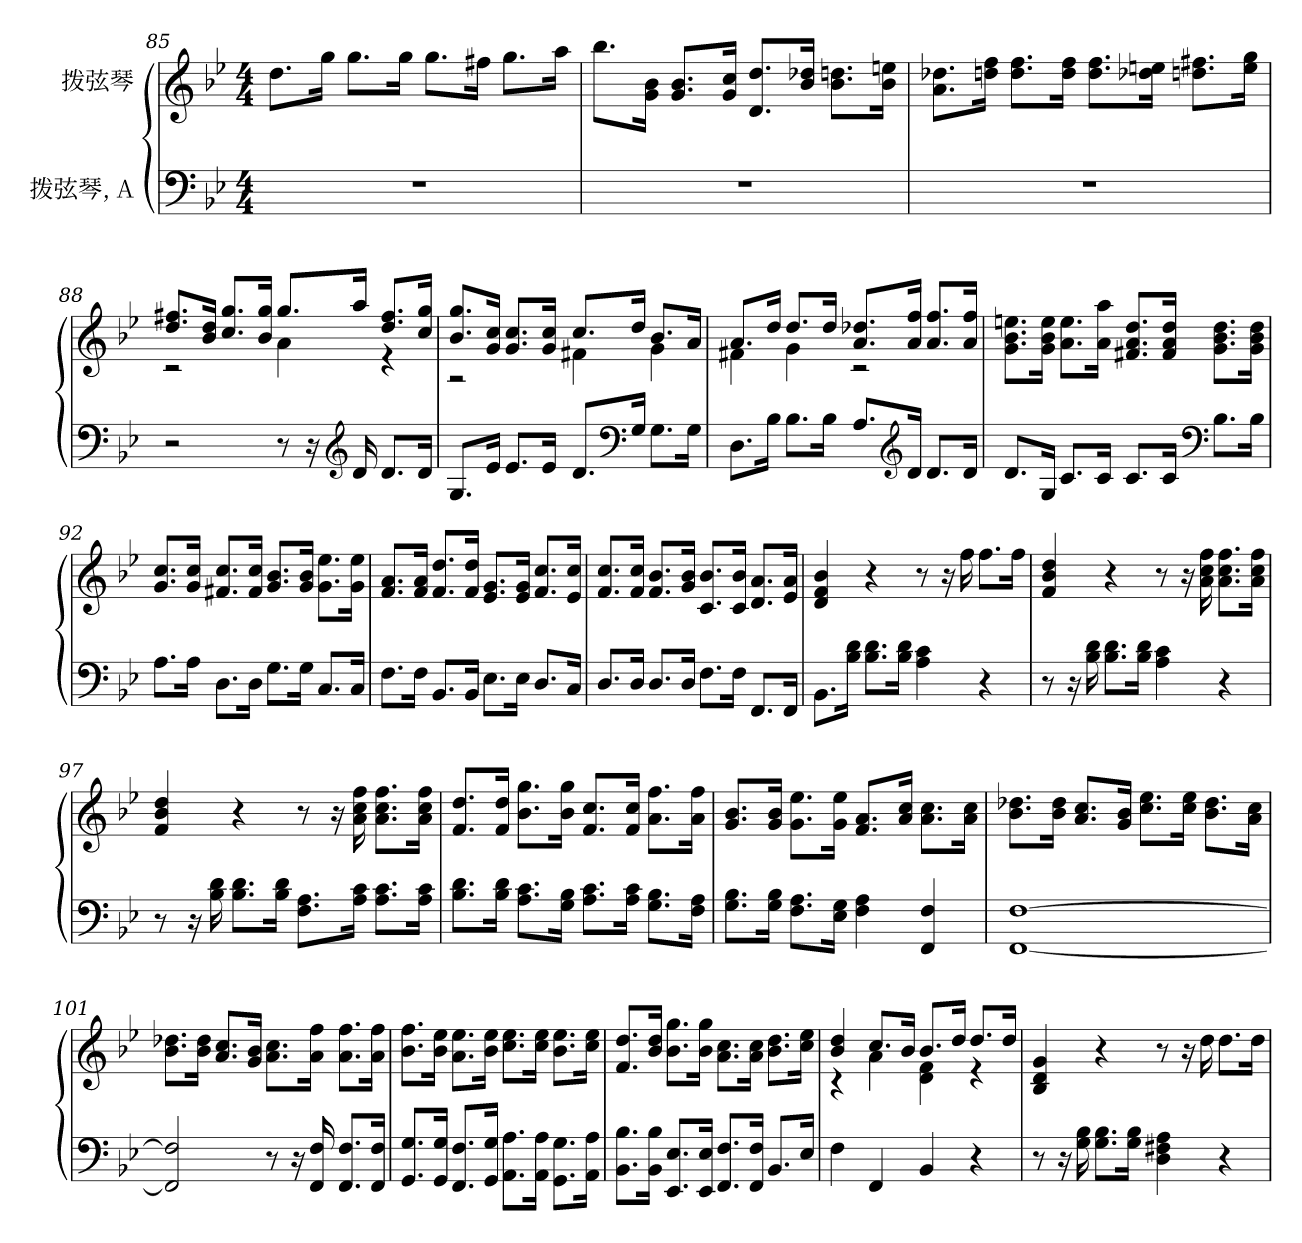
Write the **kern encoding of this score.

**kern	**kern
*part2	*part1
*staff2	*staff1
*I"拨弦琴, A	*I"拨弦琴
*clefF4	*clefG2
*k[b-e-]	*k[b-e-]
*M4/4	*M4/4
=85	=85
1r	8.dd\L
.	16gg\Jk
.	8.gg\L
.	16gg\Jk
.	8.gg\L
.	16ff#X\Jk
.	8.gg\L
.	16aa\Jk
=86	=86
1r	8.bb-\L
.	16g\ 16b-\Jk
.	8.g/ 8.b-/L
.	16g/ 16cc/Jk
.	8.d/ 8.dd/L
.	16b-/ 16dd-X/Jk
.	8.b-\ 8.ddn\L
.	16b-\ 16een\Jk
!!LO:LB:g=z
=87	=87
1r	8.a\ 8.dd-X\L
.	16ddn\ 16ff\Jk
.	8.dd\ 8.ff\L
.	16dd\ 16ff\Jk
.	8.dd\ 8.ff\L
.	16dd-X\ 16een\Jk
.	8.ddn\ 8.ff#X\L
.	16ee\ 16gg\Jk
=88	=88
*	*^
2r	8.dd/ 8.ff#X/L	2r
.	16b-/ 16dd/Jk	.
.	8.cc/ 8.gg/L	.
.	16b-/ 16gg/Jk	.
8r	8.gg/L	4a\
16r	.	.
*clefG2	*	*
16d/	16aa/Jk	.
8.d/L	8.dd/ 8.ff#/L	4r
16d/Jk	16cc/ 16gg/Jk	.
=89	=89	=89
8.G/L	8.b-/ 8.gg/L	2r
16e-/Jk	16g/ 16cc/Jk	.
8.e-/L	8.g/ 8.cc/L	.
16e-/Jk	16g/ 16cc/Jk	.
8.d/L	8.cc/L	4f#X\
*clefF4	*	*
16G/Jk	16dd/Jk	.
8.G\L	8.b-/L	4g\
16G\Jk	16a/Jk	.
!!LO:PB:g=z	!!
=90	=90	=90
8.D\L	8.a/L	4f#X\
16B-\Jk	16dd/Jk	.
8.B-\L	8.dd/L	4g\
16B-\Jk	16dd/Jk	.
8.A/L	8.a/ 8.dd-X/L	2r
*clefG2	*	*
16d/Jk	16a/ 16ff/Jk	.
8.d/L	8.a/ 8.ff/L	.
16d/Jk	16a/ 16ff/Jk	.
*	*v	*v
=91	=91
8.d/L	8.g\ 8.b-\ 8.een\L
16G/Jk	16g\ 16b-\ 16ee\Jk
8.c/L	8.a\ 8.ee\L
16c/Jk	16a\ 16aa\Jk
8.c/L	8.f#X/ 8.a/ 8.dd/L
16c/Jk	16f#/ 16a/ 16dd/Jk
*clefF4	*
8.B-\L	8.g\ 8.b-\ 8.dd\L
16B-\Jk	16g\ 16b-\ 16dd\Jk
=92	=92
8.A\L	8.g/ 8.cc/L
16A\Jk	16g/ 16cc/Jk
8.D\L	8.f#X/ 8.cc/L
16D\Jk	16f#/ 16cc/Jk
8.G\L	8.g/ 8.b-/L
16G\Jk	16g/ 16b-/Jk
8.C/L	8.g\ 8.ee-\L
16C/Jk	16g\ 16ee-\Jk
!!LO:LB:g=z
=93	=93
8.F\L	8.f/ 8.a/L
16F\Jk	16f/ 16a/Jk
8.BB-/L	8.f/ 8.dd/L
16BB-/Jk	16f/ 16dd/Jk
8.E-\L	8.e-/ 8.g/L
16E-\Jk	16e-/ 16g/Jk
8.D/L	8.f/ 8.cc/L
16C/Jk	16e-/ 16cc/Jk
=94	=94
8.D/L	8.f/ 8.cc/L
16D/Jk	16f/ 16cc/Jk
8.D/L	8.f/ 8.b-/L
16D/Jk	16g/ 16b-/Jk
8.F\L	8.c/ 8.b-/L
16F\Jk	16c/ 16b-/Jk
8.FF/L	8.d/ 8.a/L
16FF/Jk	16e-/ 16a/Jk
=95	=95
8.BB-\L	4d/ 4f/ 4b-/
16B-\ 16d\Jk	.
8.B-\ 8.d\L	4r
16B-\ 16d\Jk	.
4A\ 4c\	8r
.	16r
.	16ff\
4r	8.ff\L
.	16ff\Jk
!!LO:LB:g=z
=96	=96
8r	4f/ 4b-/ 4dd/
16r	.
16B-\ 16d\	.
8.B-\ 8.d\L	4r
16B-\ 16d\Jk	.
4A\ 4c\	8r
.	16r
.	16a\ 16cc\ 16ff\
4r	8.a\ 8.cc\ 8.ff\L
.	16a\ 16cc\ 16ff\Jk
=97	=97
8r	4f/ 4b-/ 4dd/
16r	.
16B-\ 16d\	.
8.B-\ 8.d\L	4r
16B-\ 16d\Jk	.
8.F\ 8.A\L	8r
.	16r
16A\ 16c\Jk	16a\ 16cc\ 16ff\
8.A\ 8.c\L	8.a\ 8.cc\ 8.ff\L
16A\ 16c\Jk	16a\ 16cc\ 16ff\Jk
=98	=98
8.B-\ 8.d\L	8.f/ 8.dd/L
16B-\ 16d\Jk	16f/ 16dd/Jk
8.A\ 8.c\L	8.b-\ 8.gg\L
16G\ 16B-\Jk	16b-\ 16gg\Jk
8.A\ 8.c\L	8.f/ 8.cc/L
16A\ 16c\Jk	16f/ 16cc/Jk
8.G\ 8.B-\L	8.a\ 8.ff\L
16F\ 16A\Jk	16a\ 16ff\Jk
!!LO:LB:g=z
=99	=99
8.G\ 8.B-\L	8.g/ 8.b-/L
16G\ 16B-\Jk	16g/ 16b-/Jk
8.F\ 8.A\L	8.g\ 8.ee-\L
16E-\ 16G\Jk	16g\ 16ee-\Jk
4F\ 4A\	8.f/ 8.a/L
.	16a/ 16cc/Jk
4FF/ 4F/	8.a\ 8.cc\L
.	16a\ 16cc\Jk
=100	=100
[1FF [1F	8.b-\ 8.dd-X\L
.	16b-\ 16dd-\Jk
.	8.a/ 8.cc/L
.	16g/ 16b-/Jk
.	8.cc\ 8.ee-\L
.	16cc\ 16ee-\Jk
.	8.b-\ 8.dd-\L
.	16a\ 16cc\Jk
=101	=101
2FF/] 2F/]	8.b-\ 8.dd-X\L
.	16b-\ 16dd-\Jk
.	8.a/ 8.cc/L
.	16g/ 16b-/Jk
8r	8.a\ 8.cc\L
16r	.
16FF/ 16F/	16a\ 16ff\Jk
8.FF/ 8.F/L	8.a\ 8.ff\L
16FF/ 16F/Jk	16a\ 16ff\Jk
=102	=102
8.GG/ 8.G/L	8.b-\ 8.ff\L
16GG/ 16G/Jk	16b-\ 16ee-\Jk
8.FF/ 8.F/L	8.a\ 8.ee-\L
16GG/ 16G/Jk	16b-\ 16ee-\Jk
8.AA\ 8.A\L	8.cc\ 8.ee-\L
16AA\ 16A\Jk	16cc\ 16ee-\Jk
8.GG\ 8.G\L	8.b-\ 8.ee-\L
16AA\ 16A\Jk	16cc\ 16ee-\Jk
!!LO:LB:g=z
=103	=103
8.BB-\ 8.B-\L	8.f/ 8.dd/L
16BB-\ 16B-\Jk	16b-/ 16dd/Jk
8.EE-/ 8.E-/L	8.b-\ 8.gg\L
16EE-/ 16E-/Jk	16b-\ 16gg\Jk
8.FF/ 8.F/L	8.a\ 8.cc\L
16FF/ 16F/Jk	16a\ 16cc\Jk
8.BB-/L	8.b-\ 8.dd\L
16E-/Jk	16cc\ 16ee-\Jk
=104	=104
*	*^
4F\	4b-/ 4dd/	4r
4FF/	8.cc/L	4a\
.	16b-/Jk	.
4BB-/	8.b-/L	4d\ 4f\
.	16dd/Jk	.
4r	8.dd/L	4r
.	16dd/Jk	.
*	*v	*v
=105	=105
8r	4B-/ 4d/ 4g/
16r	.
16G\ 16B-\	.
8.G\ 8.B-\L	4r
16G\ 16B-\Jk	.
4D\ 4F#X\ 4A\	8r
.	16r
.	16dd\
4r	8.dd\L
.	16dd\Jk
=	=
*-	*-
